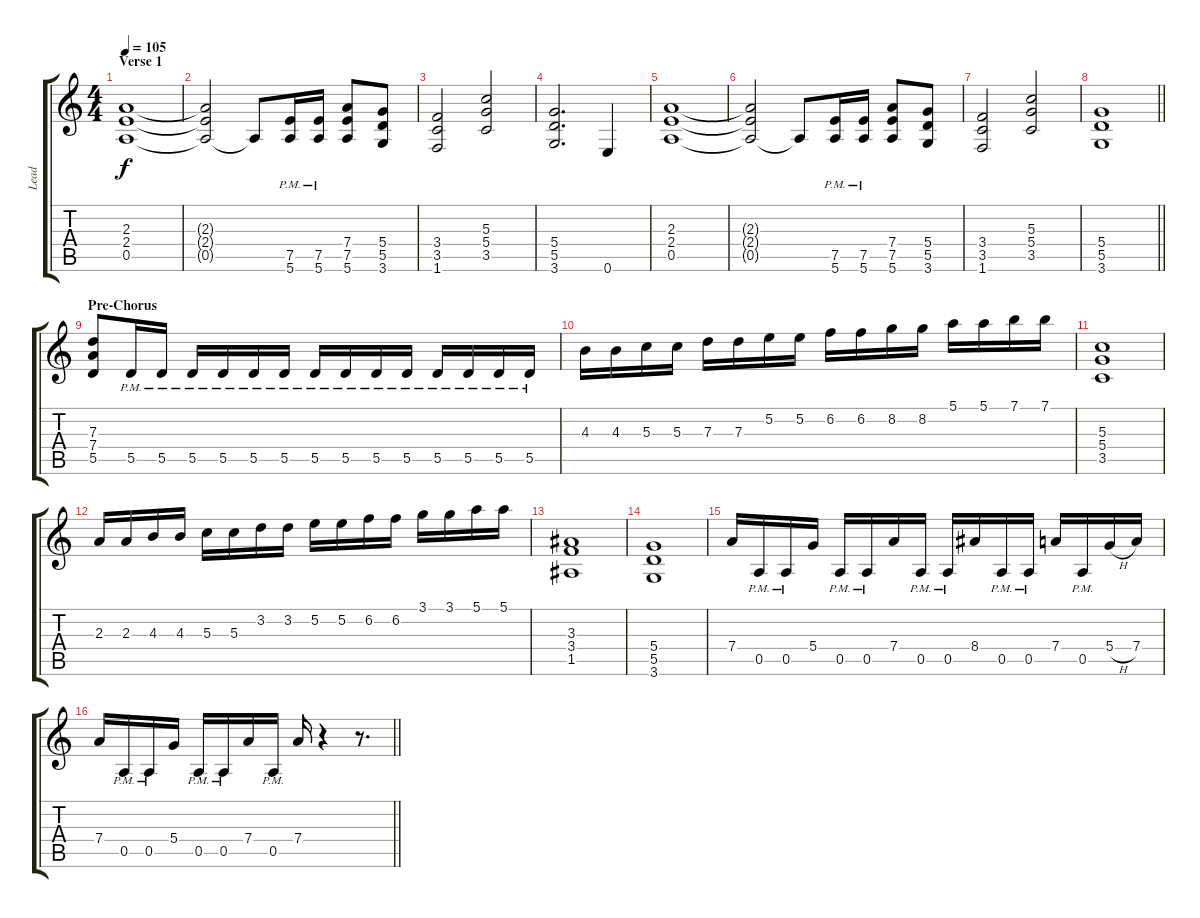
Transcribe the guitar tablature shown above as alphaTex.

\track ("Lead" "Lead") {instrument distortionguitar}
\staff {score tabs}
\tuning (E4 B3 G3 D3 A2 E2) {hide}
\ts (4 4)
\section ("" "Verse 1")
\tempo 105
\clef g2
\ks c
(2.3 2.4 0.5).1{dy f} |
(2.3{t} 2.4{t} 0.5{t}).2 0.5{t}.8 (7.5{pm} 5.6{pm}).16 (7.5{pm} 5.6{pm}).16 (7.4 7.5 5.6).8 (5.4 5.5 3.6).8 |
(3.4 3.5 1.6).2 (5.3 5.4 3.5).2 |
(5.4 5.5 3.6).2{d} 0.6.4 |
(2.3 2.4 0.5).1 |
(2.3{t} 2.4{t} 0.5{t}).2 0.5{t}.8 (7.5{pm} 5.6{pm}).16 (7.5{pm} 5.6{pm}).16 (7.4 7.5 5.6).8 (5.4 5.5 3.6).8 |
(3.4 3.5 1.6).2 (5.3 5.4 3.5).2 |
\barLineRight lightlight
(5.4 5.5 3.6).1 |
\section ("" "Pre-Chorus")
(7.3 7.4 5.5).8 5.5{pm}.16 5.5{pm}.16 5.5{pm}.16 5.5{pm}.16 5.5{pm}.16 5.5{pm}.16 5.5{pm}.16 5.5{pm}.16 5.5{pm}.16 5.5{pm}.16 5.5{pm}.16 5.5{pm}.16 5.5{pm}.16 5.5{pm}.16 |
4.3.16 4.3.16 5.3.16 5.3.16 7.3.16 7.3.16 5.2.16 5.2.16 6.2.16 6.2.16 8.2.16 8.2.16 5.1.16 5.1.16 7.1.16 7.1.16 |
(5.3 5.4 3.5).1 |
2.3.16 2.3.16 4.3.16 4.3.16 5.3.16 5.3.16 3.2.16 3.2.16 5.2.16 5.2.16 6.2.16 6.2.16 3.1.16 3.1.16 5.1.16 5.1.16 |
(3.3 3.4 1.5).1 |
(5.4 5.5 3.6).1 |
7.4.16 0.5{pm}.16 0.5{pm}.16 5.4.16 0.5{pm}.16 0.5{pm}.16 7.4.16 0.5{pm}.16 0.5{pm}.16 8.4.16 0.5{pm}.16 0.5{pm}.16 7.4.16 0.5{pm}.16 5.4{h}.16 7.4.16 |
\barLineRight lightlight
7.4.16 0.5{pm}.16 0.5{pm}.16 5.4.16 0.5{pm}.16 0.5{pm}.16 7.4.16 0.5{pm}.16 7.4.16 r.4 r.8{d}
